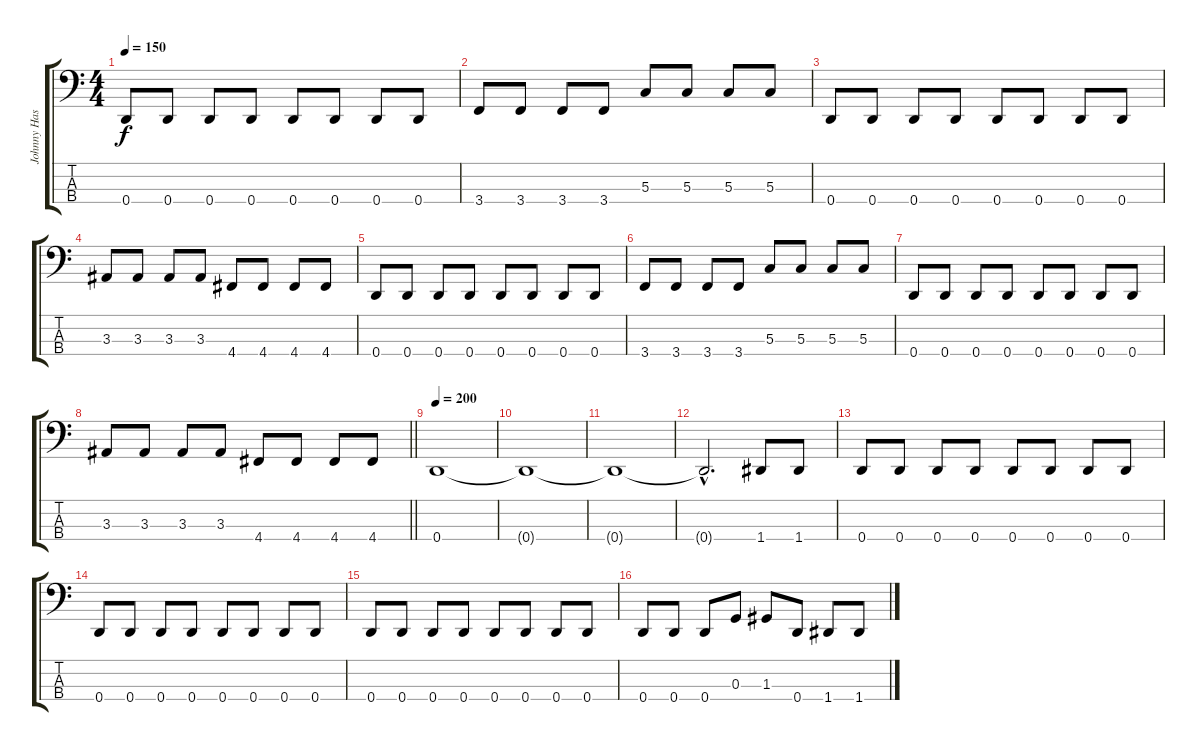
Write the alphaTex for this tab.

\track ("Johnny Hass" "Johnny Has") {instrument electricbassfinger}
\staff {score tabs}
\tuning (F2 C2 G1 D1) {hide}
\ts (4 4)
\tempo 150
\clef f4
\ks c
0.4.8{dy f} 0.4.8 0.4.8 0.4.8 0.4.8 0.4.8 0.4.8 0.4.8 |
3.4.8 3.4.8 3.4.8 3.4.8 5.3.8 5.3.8 5.3.8 5.3.8 |
0.4.8 0.4.8 0.4.8 0.4.8 0.4.8 0.4.8 0.4.8 0.4.8 |
3.3.8 3.3.8 3.3.8 3.3.8 4.4.8 4.4.8 4.4.8 4.4.8 |
0.4.8 0.4.8 0.4.8 0.4.8 0.4.8 0.4.8 0.4.8 0.4.8 |
3.4.8 3.4.8 3.4.8 3.4.8 5.3.8 5.3.8 5.3.8 5.3.8 |
0.4.8 0.4.8 0.4.8 0.4.8 0.4.8 0.4.8 0.4.8 0.4.8 |
\barLineRight lightlight
3.3.8 3.3.8 3.3.8 3.3.8 4.4.8 4.4.8 4.4.8 4.4.8 |
\tempo 200
0.4.1 |
0.4{t}.1 |
0.4{t}.1 |
0.4{hac t}.2{d} 1.4.8 1.4.8 |
0.4.8 0.4.8 0.4.8 0.4.8 0.4.8 0.4.8 0.4.8 0.4.8 |
0.4.8 0.4.8 0.4.8 0.4.8 0.4.8 0.4.8 0.4.8 0.4.8 |
0.4.8 0.4.8 0.4.8 0.4.8 0.4.8 0.4.8 0.4.8 0.4.8 |
0.4.8 0.4.8 0.4.8 0.3.8 1.3.8 0.4.8 1.4.8 1.4.8
